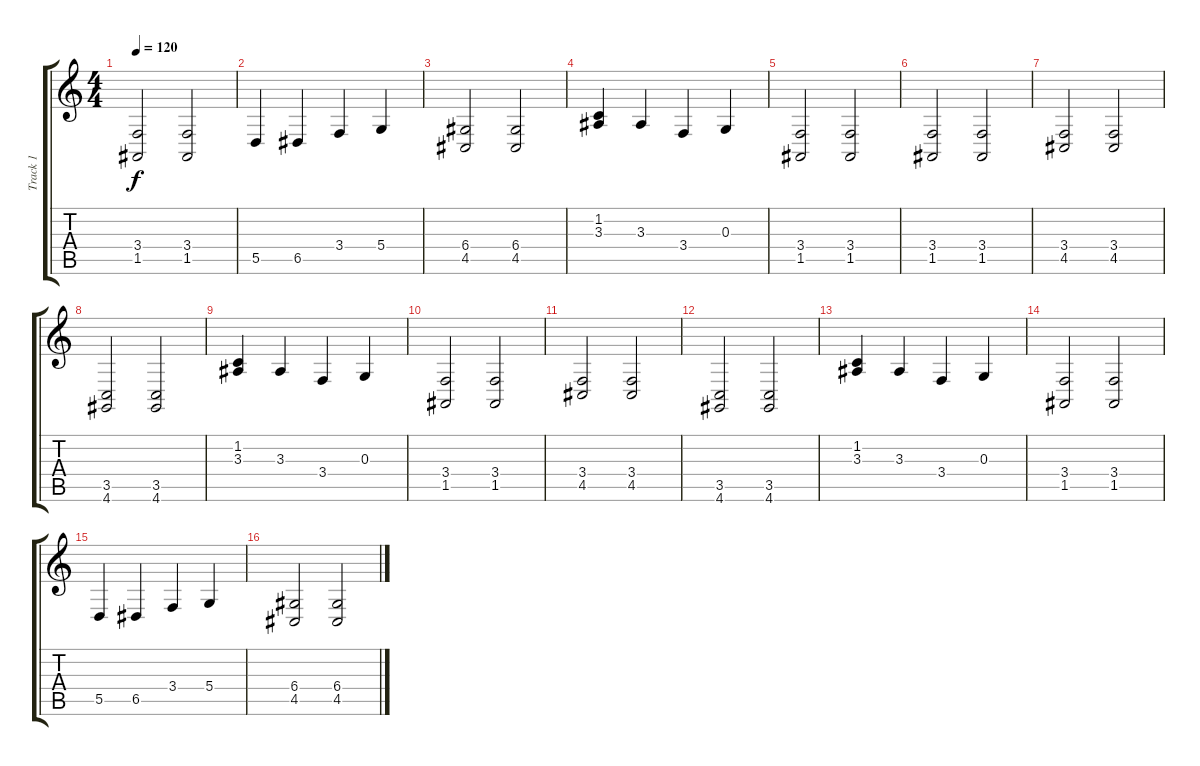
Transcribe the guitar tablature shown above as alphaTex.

\track ("Track 1" "Track 1") {instrument acousticgrandpiano}
\staff {score tabs}
\tuning (E4 B3 G3 D3 A2 E2) {hide}
\ts (4 4)
\tempo 120
\clef g2
\ks c
(3.4 1.5).2{dy f} (3.4 1.5).2 |
5.5.4 6.5.4 3.4.4 5.4.4 |
(6.4 4.5).2 (6.4 4.5).2 |
(1.2 3.3).4 3.3.4 3.4.4 0.3.4 |
(3.4 1.5).2 (3.4 1.5).2 |
(3.4 1.5).2 (3.4 1.5).2 |
(3.4 4.5).2 (3.4 4.5).2 |
(3.5 4.6).2 (3.5 4.6).2 |
(1.2 3.3).4 3.3.4 3.4.4 0.3.4 |
(3.4 1.5).2 (3.4 1.5).2 |
(3.4 4.5).2 (3.4 4.5).2 |
(3.5 4.6).2 (3.5 4.6).2 |
(1.2 3.3).4 3.3.4 3.4.4 0.3.4 |
(3.4 1.5).2 (3.4 1.5).2 |
5.5.4 6.5.4 3.4.4 5.4.4 |
(6.4 4.5).2 (6.4 4.5).2
